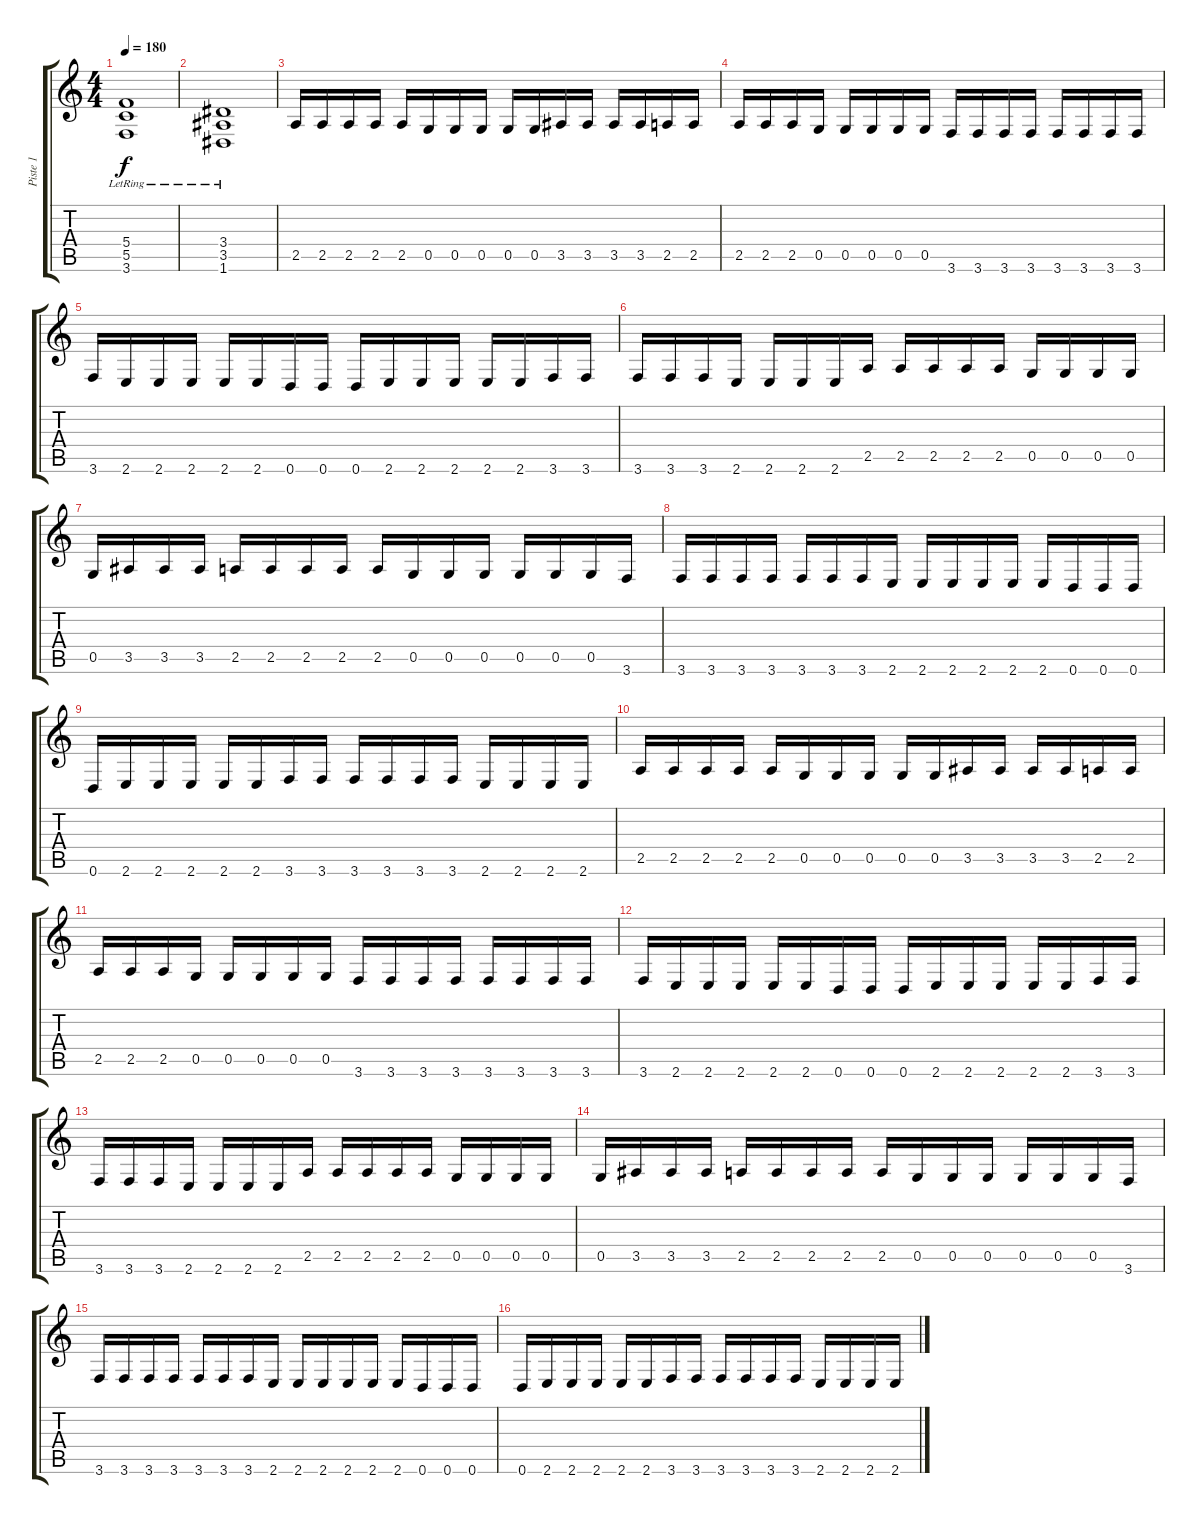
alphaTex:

\track ("Piste 1" "Piste 1") {instrument distortionguitar}
\staff {score tabs}
\tuning (D4 A3 F3 C3 G2 D2) {hide}
\ts (4 4)
\tempo 180
\clef g2
\ks c
(5.4{lr} 5.5{lr} 3.6{lr}).1{dy f} |
(3.4 3.5 1.6{lr}).1 |
2.5.16 2.5.16 2.5.16 2.5.16 2.5.16 0.5.16 0.5.16 0.5.16 0.5.16 0.5.16 3.5.16 3.5.16 3.5.16 3.5.16 2.5.16 2.5.16 |
2.5.16 2.5.16 2.5.16 0.5.16 0.5.16 0.5.16 0.5.16 0.5.16 3.6.16 3.6.16 3.6.16 3.6.16 3.6.16 3.6.16 3.6.16 3.6.16 |
3.6.16 2.6.16 2.6.16 2.6.16 2.6.16 2.6.16 0.6.16 0.6.16 0.6.16 2.6.16 2.6.16 2.6.16 2.6.16 2.6.16 3.6.16 3.6.16 |
3.6.16 3.6.16 3.6.16 2.6.16 2.6.16 2.6.16 2.6.16 2.5.16 2.5.16 2.5.16 2.5.16 2.5.16 0.5.16 0.5.16 0.5.16 0.5.16 |
0.5.16 3.5.16 3.5.16 3.5.16 2.5.16 2.5.16 2.5.16 2.5.16 2.5.16 0.5.16 0.5.16 0.5.16 0.5.16 0.5.16 0.5.16 3.6.16 |
3.6.16 3.6.16 3.6.16 3.6.16 3.6.16 3.6.16 3.6.16 2.6.16 2.6.16 2.6.16 2.6.16 2.6.16 2.6.16 0.6.16 0.6.16 0.6.16 |
0.6.16 2.6.16 2.6.16 2.6.16 2.6.16 2.6.16 3.6.16 3.6.16 3.6.16 3.6.16 3.6.16 3.6.16 2.6.16 2.6.16 2.6.16 2.6.16 |
2.5.16 2.5.16 2.5.16 2.5.16 2.5.16 0.5.16 0.5.16 0.5.16 0.5.16 0.5.16 3.5.16 3.5.16 3.5.16 3.5.16 2.5.16 2.5.16 |
2.5.16 2.5.16 2.5.16 0.5.16 0.5.16 0.5.16 0.5.16 0.5.16 3.6.16 3.6.16 3.6.16 3.6.16 3.6.16 3.6.16 3.6.16 3.6.16 |
3.6.16 2.6.16 2.6.16 2.6.16 2.6.16 2.6.16 0.6.16 0.6.16 0.6.16 2.6.16 2.6.16 2.6.16 2.6.16 2.6.16 3.6.16 3.6.16 |
3.6.16 3.6.16 3.6.16 2.6.16 2.6.16 2.6.16 2.6.16 2.5.16 2.5.16 2.5.16 2.5.16 2.5.16 0.5.16 0.5.16 0.5.16 0.5.16 |
0.5.16 3.5.16 3.5.16 3.5.16 2.5.16 2.5.16 2.5.16 2.5.16 2.5.16 0.5.16 0.5.16 0.5.16 0.5.16 0.5.16 0.5.16 3.6.16 |
3.6.16 3.6.16 3.6.16 3.6.16 3.6.16 3.6.16 3.6.16 2.6.16 2.6.16 2.6.16 2.6.16 2.6.16 2.6.16 0.6.16 0.6.16 0.6.16 |
0.6.16 2.6.16 2.6.16 2.6.16 2.6.16 2.6.16 3.6.16 3.6.16 3.6.16 3.6.16 3.6.16 3.6.16 2.6.16 2.6.16 2.6.16 2.6.16
